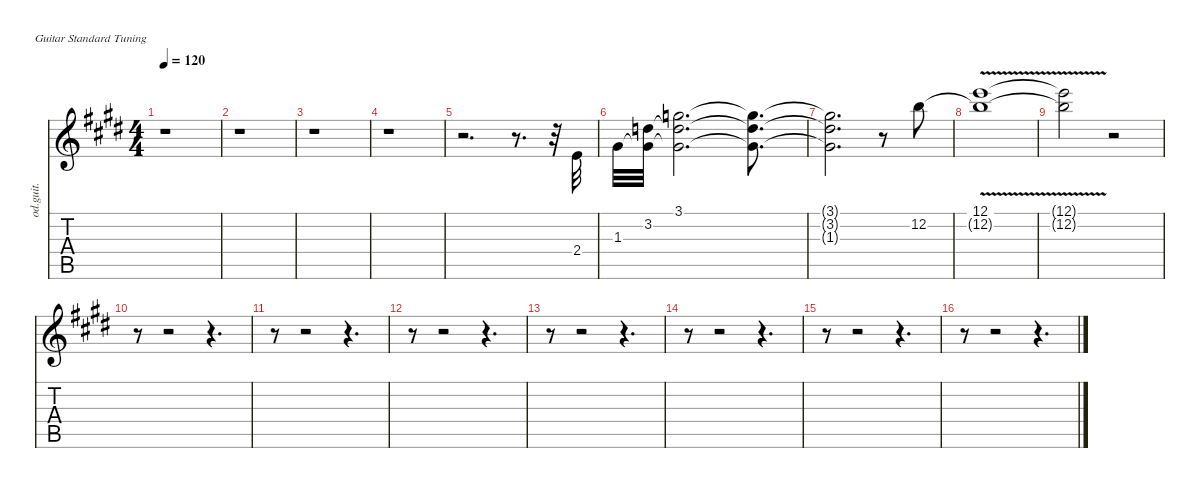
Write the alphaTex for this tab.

\defaultSystemsLayout 4
\hideDynamics
\bracketExtendMode nobrackets
\track ("Guitar1" "od.guit.") {instrument overdrivenguitar}
\staff {score tabs}
\tuning (E4 B3 G3 D3 A2 E2)
\ts (4 4)
\tempo 120
\clef g2
\ks e
r.1{dy mp instrument overdrivenguitar beam Down} |
r.1{beam Down} |
r.1{beam Down} |
r.1{beam Down} |
r.2{d beam Down} r.8{d beam Down} r.32{beam Down} 2.4{acc forcenatural}.32{beam Up} |
1.3{acc #}.32{dy mf beam Down} (3.2{acc forcenatural} 1.3{t acc #}).32{beam Down} (3.1{acc forcenatural} 3.2{t acc forcenatural} 1.3{t acc #}).2{d dy f beam Down} (3.1{t acc forcenatural} 3.2{t acc forcenatural} 1.3{t acc #}).8{d beam Down} |
(3.1{t acc forcenatural} 3.2{t acc forcenatural} 1.3{t acc #}).2{d beam Down} r.8{beam Down} 12.2{acc forcenatural}.8{beam Down} |
(12.1{v acc forcenatural} 12.2{t acc forcenatural}).1{dy mf beam Down} |
(12.1{v t acc forcenatural} 12.2{t acc forcenatural}).2{dy f beam Down} r.2{beam Down} |
r.8{beam Down} r.2{beam Down} r.4{d beam Down} |
r.8{beam Down} r.2{beam Down} r.4{d beam Down} |
r.8{beam Down} r.2{beam Down} r.4{d beam Down} |
r.8{beam Down} r.2{beam Down} r.4{d beam Down} |
r.8{beam Down} r.2{beam Down} r.4{d beam Down} |
r.8{beam Down} r.2{beam Down} r.4{d beam Down} |
r.8{beam Down} r.2{beam Down} r.4{d beam Down}
